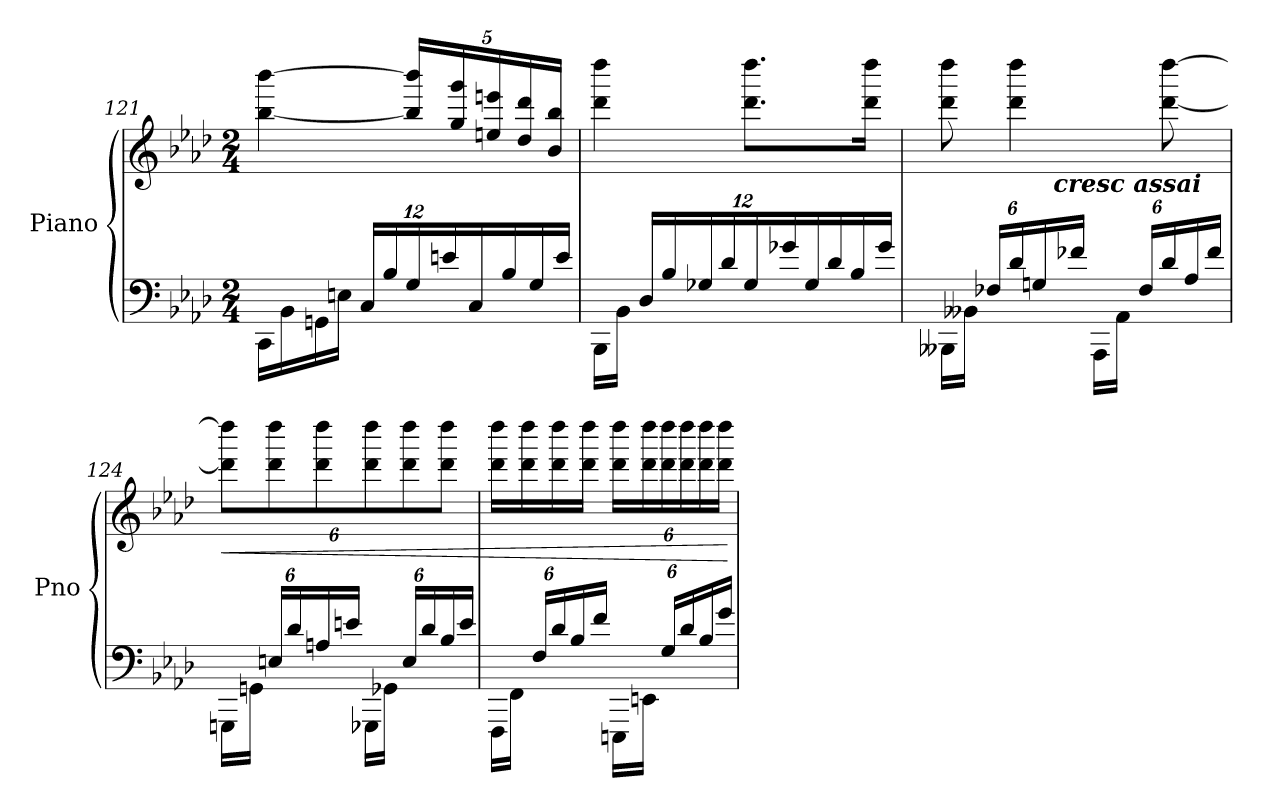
**kern	**kern	**dynam
*part1	*part1	*part1
*staff2	*staff1	*staff1/2
*I"Piano	*	*
*I'Pno	*	*
*clefF4	*clefG2	*
*k[b-e-a-d-]	*k[b-e-a-d-]	*
*M2/4	*M2/4	*
*Xbrackettup	*	*
=121	=121	=121
24CC\LL	[4bb-\ [4bbb-\	.
24BB-\	.	.
24GGn\	.	.
24En\JJ	.	.
24C/LL	.	.
24B-/	.	.
*	*Xbrackettup	*
24G/	20bb-/] 20bbb-/]LL	.
24en/	.	.
.	20gg/ 20ggg/	.
24C/	.	.
.	20een/ 20eeen/	.
24B-/	.	.
.	20dd-/ 20ddd-/	.
24G/	.	.
.	20b-/ 20bb-/JJ	.
24e/JJ	.	.
=122	=122	=122
24BBB-\LL	4ddd-\ 4dddd-\	.
24BB-\JJ	.	.
24D-/LL	.	.
24B-/	.	.
24G-X/	.	.
24d-/	.	.
24G-/	8.ddd-\ 8.dddd-\L	.
24g-X/	.	.
24G-/	.	.
24d-/	.	.
24B-/	.	.
.	16ddd-\ 16dddd-\Jk	.
24g-/JJ	.	.
!!LO:LB:g=z
=123	=123	=123
24BBB--X\LL	8ddd-\ 8dddd-\	.
24BB--X\JJ	.	.
24F-X/LL	.	.
24d-/	4ddd-\ 4dddd-\	.
24Gn/	.	.
!LO:TX:a:Bi:t=cresc assai	!	!
24f-X/JJ	.	.
24AAA-\LL	.	.
24AA-\JJ	.	.
24F-/LL	.	.
24d-/	[8ddd-\ [8dddd-\	.
24A-/	.	.
24f-/JJ	.	.
=124	=124	=124
!	!	!LO:HP:b
24GGGn\LL	12ddd-\] 12dddd-\]L	<
24GGn\JJ	.	.
24En/LL	12ddd-\ 12dddd-\	.
24d-/	.	.
24An/	12ddd-\ 12dddd-\	.
24en/JJ	.	.
24GGG-X\LL	12ddd-\ 12dddd-\	.
24GG-X\JJ	.	.
24E/LL	12ddd-\ 12dddd-\	.
24d-/	.	.
24B-/	12ddd-\ 12dddd-\J	.
24e/JJ	.	.
=125	=125	=125
24FFF\LL	16ddd-\ 16dddd-\LL	.
24FF\JJ	.	.
.	16ddd-\ 16dddd-\	.
24F/LL	.	.
24d-/	16ddd-\ 16dddd-\	.
24B-/	.	.
.	16ddd-\ 16dddd-\JJ	.
24f/JJ	.	.
24EEEn\LL	24ddd-\ 24dddd-\LL	.
24EEn\JJ	24ddd-\ 24dddd-\	.
24G/LL	24ddd-\ 24dddd-\	.
24d-/	24ddd-\ 24dddd-\	.
24B-/	24ddd-\ 24dddd-\	.
24g/JJ	24ddd-\ 24dddd-\JJ	.
.	.	[
=	=	=
*-	*-	*-
